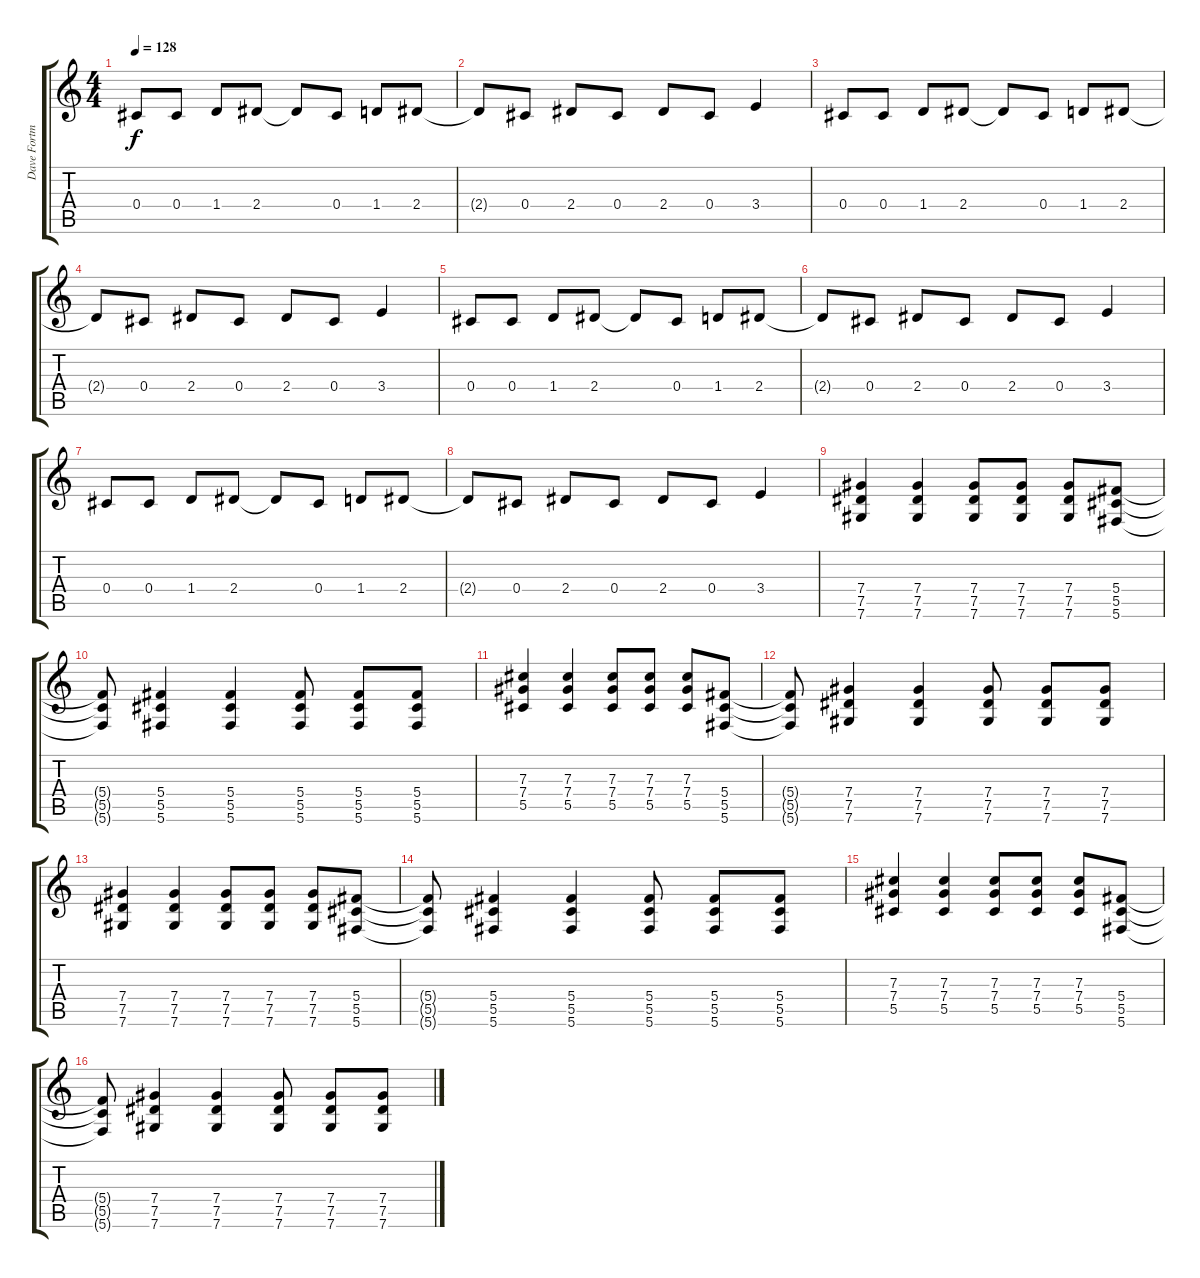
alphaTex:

\track ("Dave Fortman (rhythm)" "Dave Fortm") {instrument overdrivenguitar}
\staff {score tabs}
\tuning (Eb4 Bb3 Gb3 Db3 Ab2 Db2) {hide}
\ts (4 4)
\tempo 128
\clef g2
\ks c
0.4.8{dy f} 0.4.8 1.4.8 2.4.8 2.4{t}.8 0.4.8 1.4.8 2.4.8 |
2.4{t}.8 0.4.8 2.4.8 0.4.8 2.4.8 0.4.8 3.4.4 |
0.4.8 0.4.8 1.4.8 2.4.8 2.4{t}.8 0.4.8 1.4.8 2.4.8 |
2.4{t}.8 0.4.8 2.4.8 0.4.8 2.4.8 0.4.8 3.4.4 |
0.4.8 0.4.8 1.4.8 2.4.8 2.4{t}.8 0.4.8 1.4.8 2.4.8 |
2.4{t}.8 0.4.8 2.4.8 0.4.8 2.4.8 0.4.8 3.4.4 |
0.4.8 0.4.8 1.4.8 2.4.8 2.4{t}.8 0.4.8 1.4.8 2.4.8 |
2.4{t}.8 0.4.8 2.4.8 0.4.8 2.4.8 0.4.8 3.4.4 |
(7.4 7.5 7.6).4 (7.4 7.5 7.6).4 (7.4 7.5 7.6).8 (7.4 7.5 7.6).8 (7.4 7.5 7.6).8 (5.4 5.5 5.6).8 |
(5.4{t} 5.5{t} 5.6{t}).8 (5.4 5.5 5.6).4 (5.4 5.5 5.6).4 (5.4 5.5 5.6).8 (5.4 5.5 5.6).8 (5.4 5.5 5.6).8 |
(7.3 7.4 5.5).4 (7.3 7.4 5.5).4 (7.3 7.4 5.5).8 (7.3 7.4 5.5).8 (7.3 7.4 5.5).8 (5.4 5.5 5.6).8 |
(5.4{t} 5.5{t} 5.6{t}).8 (7.4 7.5 7.6).4 (7.4 7.5 7.6).4 (7.4 7.5 7.6).8 (7.4 7.5 7.6).8 (7.4 7.5 7.6).8 |
(7.4 7.5 7.6).4 (7.4 7.5 7.6).4 (7.4 7.5 7.6).8 (7.4 7.5 7.6).8 (7.4 7.5 7.6).8 (5.4 5.5 5.6).8 |
(5.4{t} 5.5{t} 5.6{t}).8 (5.4 5.5 5.6).4 (5.4 5.5 5.6).4 (5.4 5.5 5.6).8 (5.4 5.5 5.6).8 (5.4 5.5 5.6).8 |
(7.3 7.4 5.5).4 (7.3 7.4 5.5).4 (7.3 7.4 5.5).8 (7.3 7.4 5.5).8 (7.3 7.4 5.5).8 (5.4 5.5 5.6).8 |
(5.4{t} 5.5{t} 5.6{t}).8 (7.4 7.5 7.6).4 (7.4 7.5 7.6).4 (7.4 7.5 7.6).8 (7.4 7.5 7.6).8 (7.4 7.5 7.6).8
